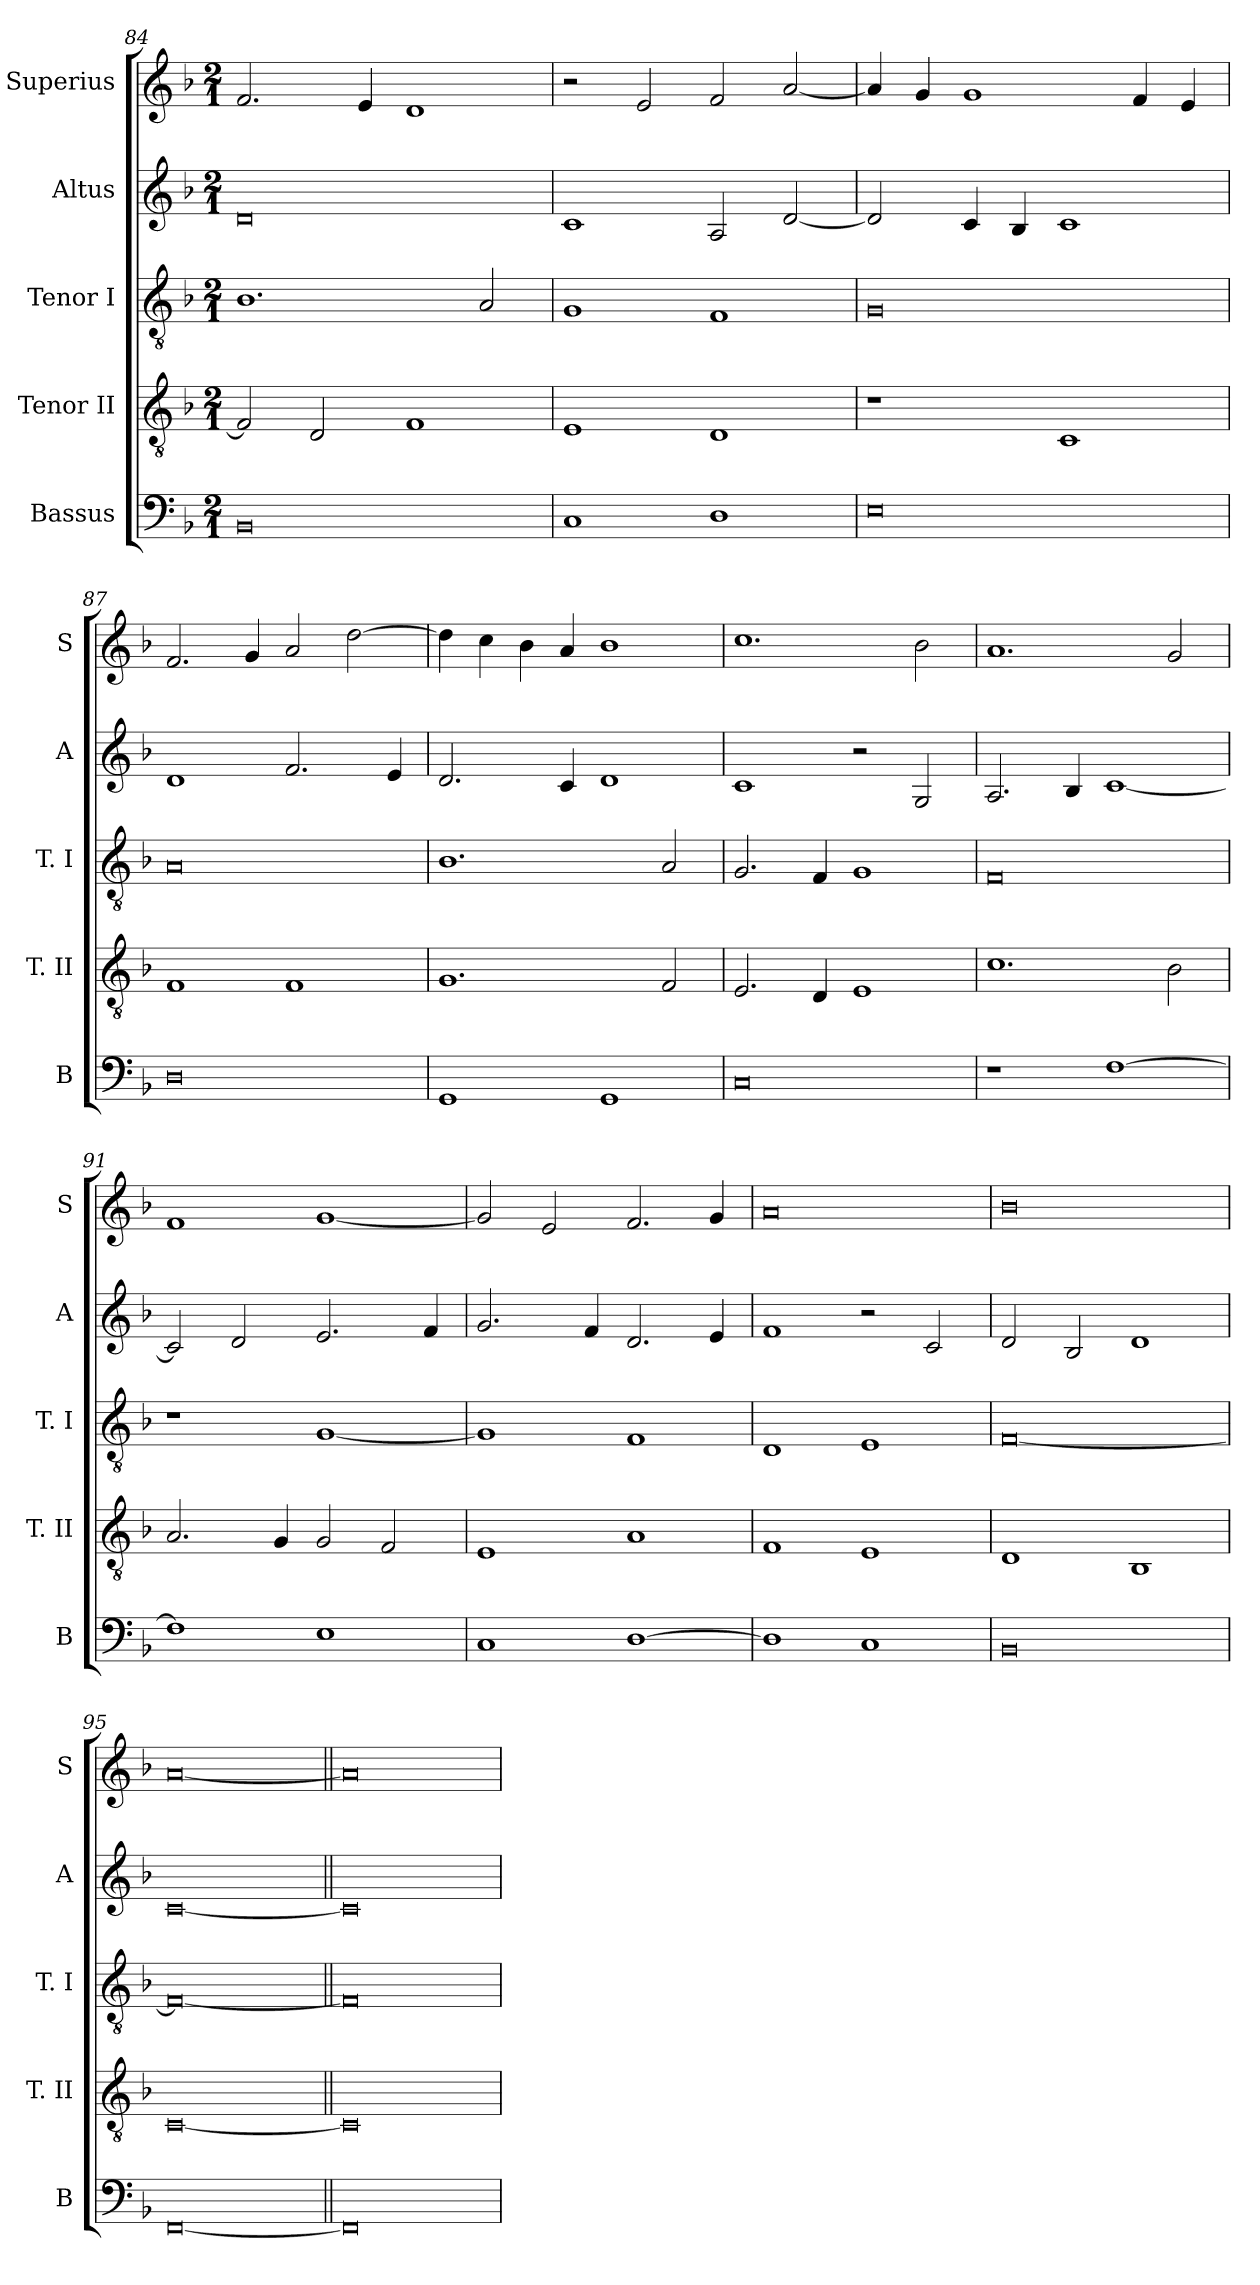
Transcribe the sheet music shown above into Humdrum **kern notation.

**kern	**kern	**kern	**kern	**kern
*part5	*part4	*part3	*part2	*part1
*staff5	*staff4	*staff3	*staff2	*staff1
*I"Bassus	*I"Tenor II	*I"Tenor I	*I"Altus	*I"Superius
*I'B	*I'T. II	*I'T. I	*I'A	*I'S
*clefF4	*clefGv2	*clefGv2	*clefG2	*clefG2
*k[b-]	*k[b-]	*k[b-]	*k[b-]	*k[b-]
*F:	*F:	*F:	*F:	*F:
*M2/1	*M2/1	*M2/1	*M2/1	*M2/1
=84	=84	=84	=84	=84
0BB-	2F]	1.B-	0d	2.f
.	2D	.	.	.
.	.	.	.	4e
.	1F	.	.	1d
.	.	2A	.	.
=85	=85	=85	=85	=85
1C	1E	1G	1c	2r
.	.	.	.	2e
1D	1D	1F	2A	2f
.	.	.	[2d	[2a
=86	=86	=86	=86	=86
0E	1r	0G	2d]	4a]
.	.	.	.	4g
.	.	.	4c	1g
.	.	.	4B-	.
.	1C	.	1c	.
.	.	.	.	4f
.	.	.	.	4e
=87	=87	=87	=87	=87
0D	1F	0A	1d	2.f
.	.	.	.	4g
.	1F	.	2.f	2a
.	.	.	.	[2dd
.	.	.	4e	.
=88	=88	=88	=88	=88
1GG	1.G	1.B-	2.d	4dd]
.	.	.	.	4cc
.	.	.	.	4b-
.	.	.	4c	4a
1GG	.	.	1d	1b-
.	2F	2A	.	.
=89	=89	=89	=89	=89
0C	2.E	2.G	1c	1.cc
.	4D	4F	.	.
.	1E	1G	2r	.
.	.	.	2G	2b-
=90	=90	=90	=90	=90
1r	1.c	0F	2.A	1.a
.	.	.	4B-	.
[1F	.	.	[1c	.
.	2B-	.	.	2g
=91	=91	=91	=91	=91
1F]	2.A	1r	2c]	1f
.	.	.	2d	.
.	4G	.	.	.
1E	2G	[1G	2.e	[1g
.	2F	.	.	.
.	.	.	4f	.
=92	=92	=92	=92	=92
1C	1E	1G]	2.g	2g]
.	.	.	.	2e
.	.	.	4f	.
[1D	1A	1F	2.d	2.f
.	.	.	4e	4g
=93	=93	=93	=93	=93
1D]	1F	1D	1f	0a
1C	1E	1E	2r	.
.	.	.	2c	.
=94	=94	=94	=94	=94
0BB-	1D	[0F	2d	0b-
.	.	.	2B-	.
.	1BB-	.	1d	.
=95	=95	=95	=95	=95
[0FF	[0C	0F_	[0c	[0a
=96||	=96||	=96||	=96||	=96||
0FF]	0C]	0F]	0c]	0a]
=	=	=	=	=
*-	*-	*-	*-	*-
